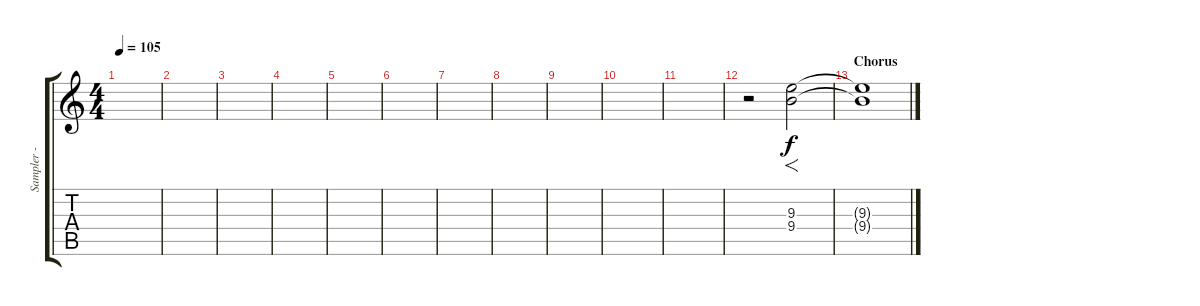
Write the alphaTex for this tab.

\track ("Sampler - Effects" "Sampler - ") {instrument guitarharmonics}
\staff {score tabs}
\tuning (E4 B3 G3 D3 A2 E2) {hide}
\ts (4 4)
\tempo 105
\clef g2
\ks c
|
|
|
|
|
|
|
|
|
|
|
r.2 (9.3 9.4).2{f volume 15} |
\section ("" "Chorus")
(9.3{t} 9.4{t}).1{volume 0}
